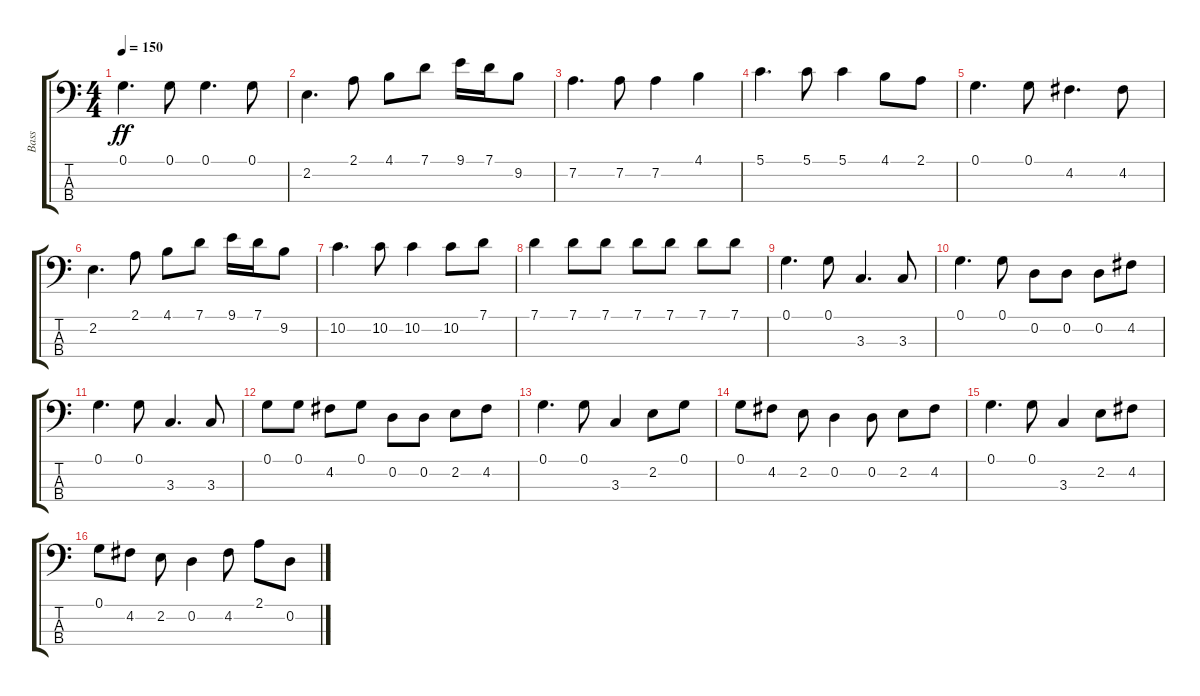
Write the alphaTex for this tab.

\track ("Bass" "Bass") {instrument fretlessbass}
\staff {score tabs}
\tuning (G2 D2 A1 E1) {hide}
\ts (4 4)
\tempo 150
\clef f4
\ks c
0.1.4{d dy ff} 0.1.8 0.1.4{d} 0.1.8 |
2.2.4{d} 2.1.8 4.1.8 7.1.8 9.1.16 7.1.16 9.2.8 |
7.2.4{d} 7.2.8 7.2.4 4.1.4 |
5.1.4{d} 5.1.8 5.1.4 4.1.8 2.1.8 |
0.1.4{d} 0.1.8 4.2.4{d} 4.2.8 |
2.2.4{d} 2.1.8 4.1.8 7.1.8 9.1.16 7.1.16 9.2.8 |
10.2.4{d} 10.2.8 10.2.4 10.2.8 7.1.8 |
7.1.4 7.1.8 7.1.8 7.1.8 7.1.8 7.1.8 7.1.8 |
0.1.4{d} 0.1.8 3.3.4{d} 3.3.8 |
0.1.4{d} 0.1.8 0.2.8 0.2.8 0.2.8 4.2.8 |
0.1.4{d} 0.1.8 3.3.4{d} 3.3.8 |
0.1.8 0.1.8 4.2.8 0.1.8 0.2.8 0.2.8 2.2.8 4.2.8 |
0.1.4{d} 0.1.8 3.3.4 2.2.8 0.1.8 |
0.1.8 4.2.8 2.2.8 0.2.4 0.2.8 2.2.8 4.2.8 |
0.1.4{d} 0.1.8 3.3.4 2.2.8 4.2.8 |
0.1.8 4.2.8 2.2.8 0.2.4 4.2.8 2.1.8 0.2.8
